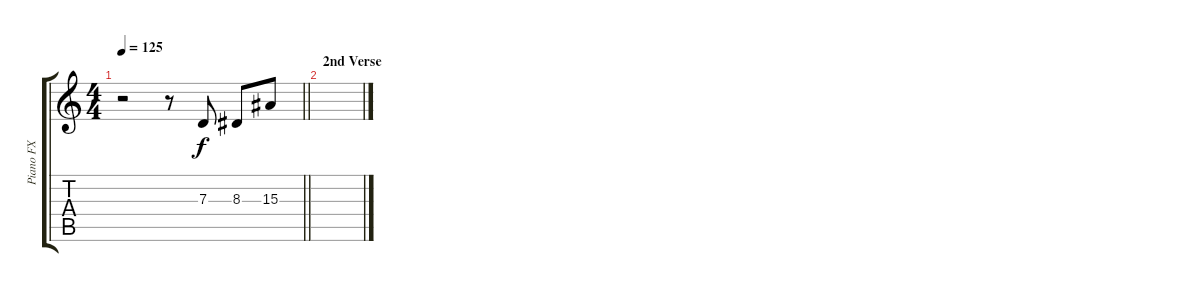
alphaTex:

\track ("Piano FX" "Piano FX") {instrument acousticgrandpiano}
\staff {score tabs}
\tuning (E4 B3 G3 D3 A2 E2) {hide}
\ts (4 4)
\tempo 125
\clef g2
\barLineRight lightlight
\ks c
r.2{dy f} r.8 7.3.8 8.3.8 15.3.8 |
\section ("" "2nd Verse")
